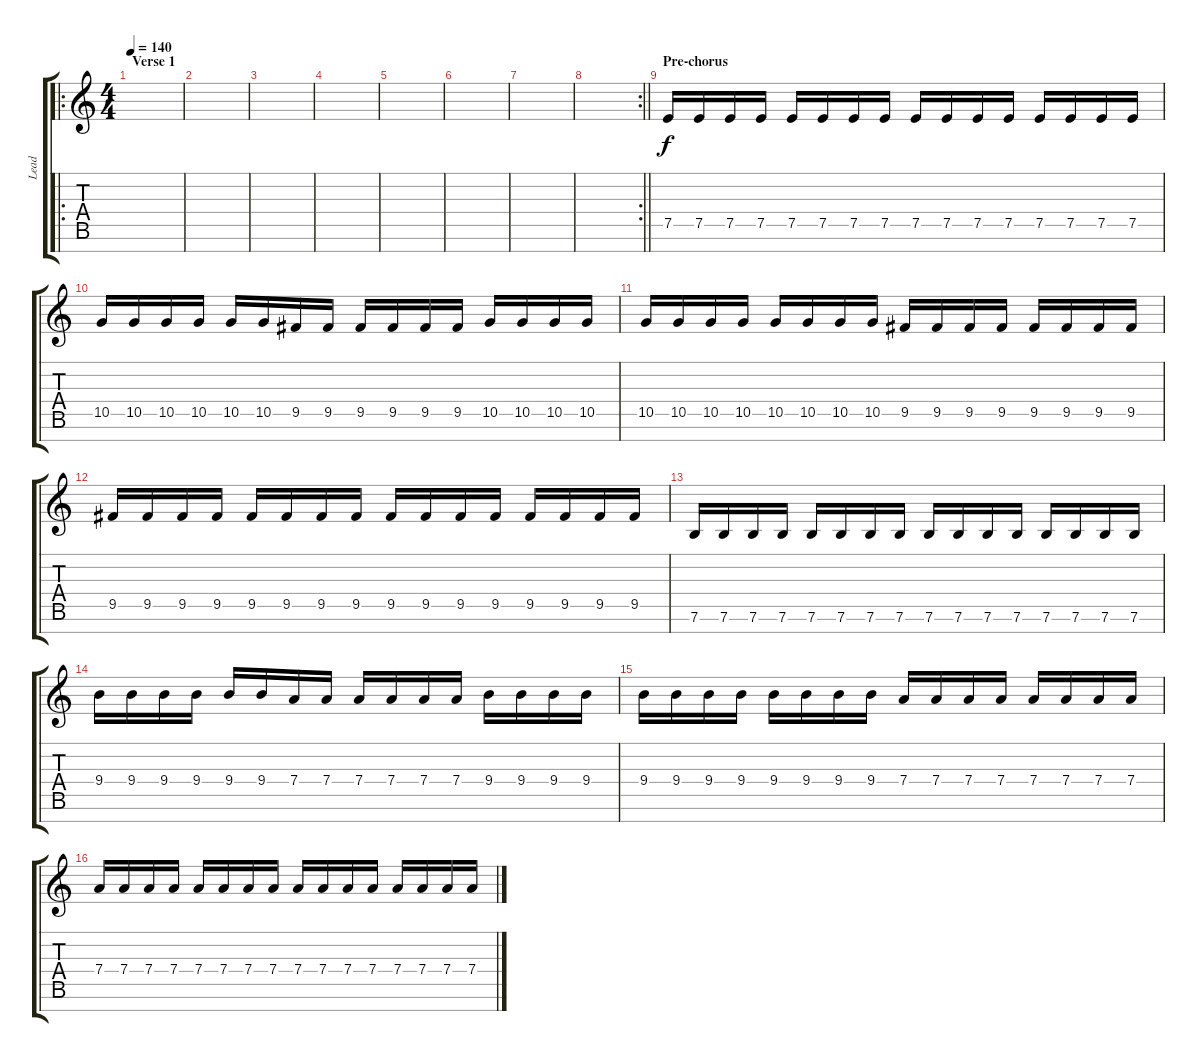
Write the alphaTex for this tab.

\track ("Lead" "Lead") {instrument distortionguitar}
\staff {score tabs}
\tuning (E4 B3 G3 D3 A2 E2 B1) {hide}
\ro
\ts (4 4)
\section ("" "Verse 1")
\tempo 140
\clef g2
\ks c
|
|
|
|
|
|
|
\rc 2
\barLineRight lightlight
|
\section ("" "Pre-chorus")
7.5.16 7.5.16 7.5.16 7.5.16 7.5.16 7.5.16 7.5.16 7.5.16 7.5.16 7.5.16 7.5.16 7.5.16 7.5.16 7.5.16 7.5.16 7.5.16 |
10.5.16 10.5.16 10.5.16 10.5.16 10.5.16 10.5.16 9.5.16 9.5.16 9.5.16 9.5.16 9.5.16 9.5.16 10.5.16 10.5.16 10.5.16 10.5.16 |
10.5.16 10.5.16 10.5.16 10.5.16 10.5.16 10.5.16 10.5.16 10.5.16 9.5.16 9.5.16 9.5.16 9.5.16 9.5.16 9.5.16 9.5.16 9.5.16 |
9.5.16 9.5.16 9.5.16 9.5.16 9.5.16 9.5.16 9.5.16 9.5.16 9.5.16 9.5.16 9.5.16 9.5.16 9.5.16 9.5.16 9.5.16 9.5.16 |
7.6.16 7.6.16 7.6.16 7.6.16 7.6.16 7.6.16 7.6.16 7.6.16 7.6.16 7.6.16 7.6.16 7.6.16 7.6.16 7.6.16 7.6.16 7.6.16 |
9.4.16 9.4.16 9.4.16 9.4.16 9.4.16 9.4.16 7.4.16 7.4.16 7.4.16 7.4.16 7.4.16 7.4.16 9.4.16 9.4.16 9.4.16 9.4.16 |
9.4.16 9.4.16 9.4.16 9.4.16 9.4.16 9.4.16 9.4.16 9.4.16 7.4.16 7.4.16 7.4.16 7.4.16 7.4.16 7.4.16 7.4.16 7.4.16 |
7.4.16 7.4.16 7.4.16 7.4.16 7.4.16 7.4.16 7.4.16 7.4.16 7.4.16 7.4.16 7.4.16 7.4.16 7.4.16 7.4.16 7.4.16 7.4.16
